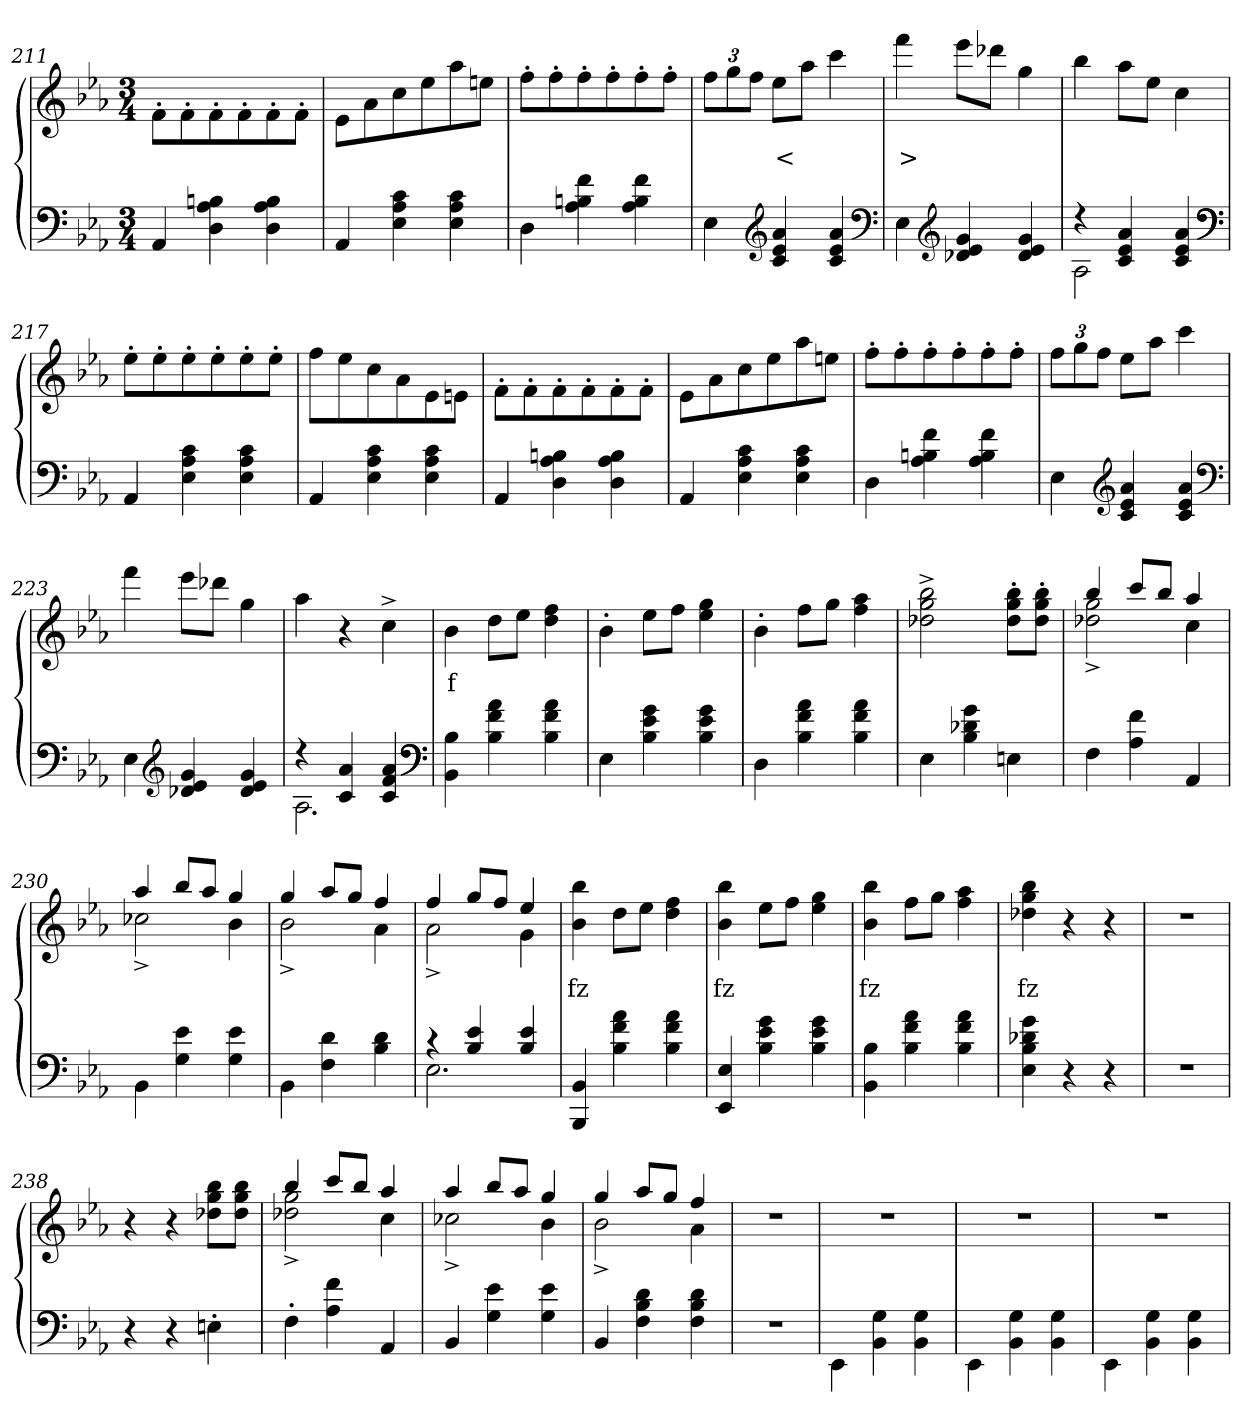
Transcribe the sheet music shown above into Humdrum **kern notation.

**kern	**kern	**text
*part2	*part1	*part1
*staff2	*staff1	*staff1
*clefF4	*clefG2	*
*k[b-e-a-]	*k[b-e-a-]	*
*M3/4	*M3/4	*
=211	=211	=211
4AA-	8f'>\L	.
.	8f'>	.
4Bn 4A- 4D	8f'>	.
.	8f'>	.
4B 4A- 4D	8f'>	.
.	8f'>J	.
=212	=212	=212
4AA-	8e-L	.
.	8a-	.
4c 4A- 4E-	8cc	.
.	8ee-	.
4c 4A- 4E-	8aa-	.
.	8eenJ	.
=213	=213	=213
4D	8ff'>L	.
.	8ff'>	.
4f 4Bn 4A-	8ff'>	.
.	8ff'>	.
4f 4B 4A-	8ff'>	.
.	8ff'>J	.
=214	=214	=214
4E-	12ffL	.
.	12gg	.
.	12ffJ	.
*clefG2	*	*
4a- 4e- 4c	8ee-L	<
.	8aa-J	.
4a- 4e- 4c	4ccc	.
*clefF4	*	*
=215	=215	=215
4E-	4fff	>
*clefG2	*	*
4g 4e- 4d-X	8eee-L	.
.	8ddd-XJ	.
4g 4e- 4d-	4gg	.
=216	=216	=216
*^	*	*
4r	2A-	4bb-	.
4a- 4e- 4c	.	8aa-L	.
.	.	8ee-J	.
4a- 4e- 4c	4ryy	4cc	.
*v	*v	*	*
*clefF4	*	*
=217	=217	=217
4AA-	8ee-'>L	.
.	8ee-'>	.
4c 4A- 4E-	8ee-'>	.
.	8ee-'>	.
4c 4A- 4E-	8ee-'>	.
.	8ee-'>J	.
=218	=218	=218
4AA-	8ff\L	.
.	8ee-	.
4c 4A- 4E-	8cc	.
.	8a-	.
4c 4A- 4E-	8e-	.
.	8enJ	.
=219	=219	=219
4AA-	8f'>\L	.
.	8f'>	.
4Bn 4A- 4D	8f'>	.
.	8f'>	.
4B 4A- 4D	8f'>	.
.	8f'>J	.
=220	=220	=220
4AA-	8e-L	.
.	8a-	.
4c 4A- 4E-	8cc	.
.	8ee-	.
4c 4A- 4E-	8aa-	.
.	8eenJ	.
=221	=221	=221
4D	8ff'>L	.
.	8ff'>	.
4f 4Bn 4A-	8ff'>	.
.	8ff'>	.
4f 4B 4A-	8ff'>	.
.	8ff'>J	.
=222	=222	=222
4E-	12ffL	.
.	12gg	.
.	12ffJ	.
*clefG2	*	*
4a- 4e- 4c	8ee-L	.
.	8aa-J	.
4a- 4e- 4c	4ccc	.
*clefF4	*	*
=223	=223	=223
4E-	4fff	.
*clefG2	*	*
4g 4e- 4d-X	8eee-L	.
.	8ddd-XJ	.
4g 4e- 4d-	4gg	.
=224	=224	=224
*^	*	*
4r	2.A-	4aa-	.
4a- 4c	.	4r	.
4a- 4f 4c	.	4cc^>	.
*v	*v	*	*
*clefF4	*	*
=225	=225	=225
4B- 4BB-	4b-	f
4a- 4f 4B-	8ddL	.
.	8ee-J	.
4a- 4f 4B-	4ff 4dd	.
=226	=226	=226
4E-	4b-'>	.
4g 4e- 4B-	8ee-L	.
.	8ffJ	.
4g 4e- 4B-	4gg 4ee-	.
=227	=227	=227
4D	4b-'>	.
4a- 4f 4B-	8ffL	.
.	8ggJ	.
4a- 4f 4B-	4aa- 4ff	.
=228	=228	=228
4E-	2bb-^> 2gg^> 2dd-X^>	.
4g 4d-X 4B-	.	.
4En	8bb-'> 8gg'> 8dd-'>L	.
.	8bb-'> 8gg'> 8dd-'>J	.
=229	=229	=229
*	*^	*
4F	4bb-	2gg^> 2dd-X^>	.
4f 4A-	8cccL	.	.
.	8bb-J	.	.
4AA-	4aa-	4cc	.
=230	=230	=230	=230
4BB-\	4aa-	2cc-X^>	.
4e- 4G	8bb-L	.	.
.	8aa-J	.	.
4e- 4G	4gg	4b-	.
=231	=231	=231	=231
4BB-\	4gg	2b-^>	.
4d 4F	8aa-L	.	.
.	8ggJ	.	.
4d 4B-	4ff	4a-	.
=232	=232	=232	=232
*^	*	*	*
4r	2.E-	4ff	2a-^>	.
4e- 4B-	.	8ggL	.	.
.	.	8ffJ	.	.
4e- 4B-	.	4ee-	4g	.
*v	*v	*	*	*
*	*v	*v	*
=233	=233	=233
4BB- 4BBB-	4bb- 4b-	fz
4a- 4f 4B-	8ddL	.
.	8ee-J	.
4a- 4f 4B-	4ff 4dd	.
=234	=234	=234
4E- 4EE-	4bb- 4b-	fz
4g 4e- 4B-	8ee-L	.
.	8ffJ	.
4g 4e- 4B-	4gg 4ee-	.
=235	=235	=235
4B- 4BB-	4bb- 4b-	fz
4a- 4f 4B-	8ffL	.
.	8ggJ	.
4a- 4f 4B-	4aa- 4ff	.
=236	=236	=236
4g 4d-X 4B- 4E-	4bb- 4gg 4dd-X	fz
4r	4r	.
4r	4r	.
=237	=237	=237
2.r	2.r	.
=238	=238	=238
4r	4r	.
4r	4r	.
4En'>	8bb- 8gg 8dd-XL	.
.	8bb- 8gg 8dd-J	.
=239	=239	=239
*	*^	*
4F'>	4bb-	2gg^> 2dd-X^>	.
4f 4A-	8cccL	.	.
.	8bb-J	.	.
4AA-	4aa-	4cc	.
=240	=240	=240	=240
4BB-	4aa-	2cc-X^>	.
4e- 4G	8bb-L	.	.
.	8aa-J	.	.
4e- 4G	4gg	4b-	.
=241	=241	=241	=241
4BB-	4gg	2b-^>	.
4d 4B- 4F	8aa-L	.	.
.	8ggJ	.	.
4d 4B- 4F	4ff	4a-	.
*	*v	*v	*
=242	=242	=242
2.r	2.r	.
=243	=243	=243
4EE-\	2.r	p
4G 4BB-	.	.
4G 4BB-	.	.
=244	=244	=244
4EE-\	2.r	.
4G 4BB-	.	.
4G 4BB-	.	.
=245	=245	=245
4EE-\	2.r	.
4G 4BB-	.	.
4G 4BB-	.	.
=	=	=
*-	*-	*-
